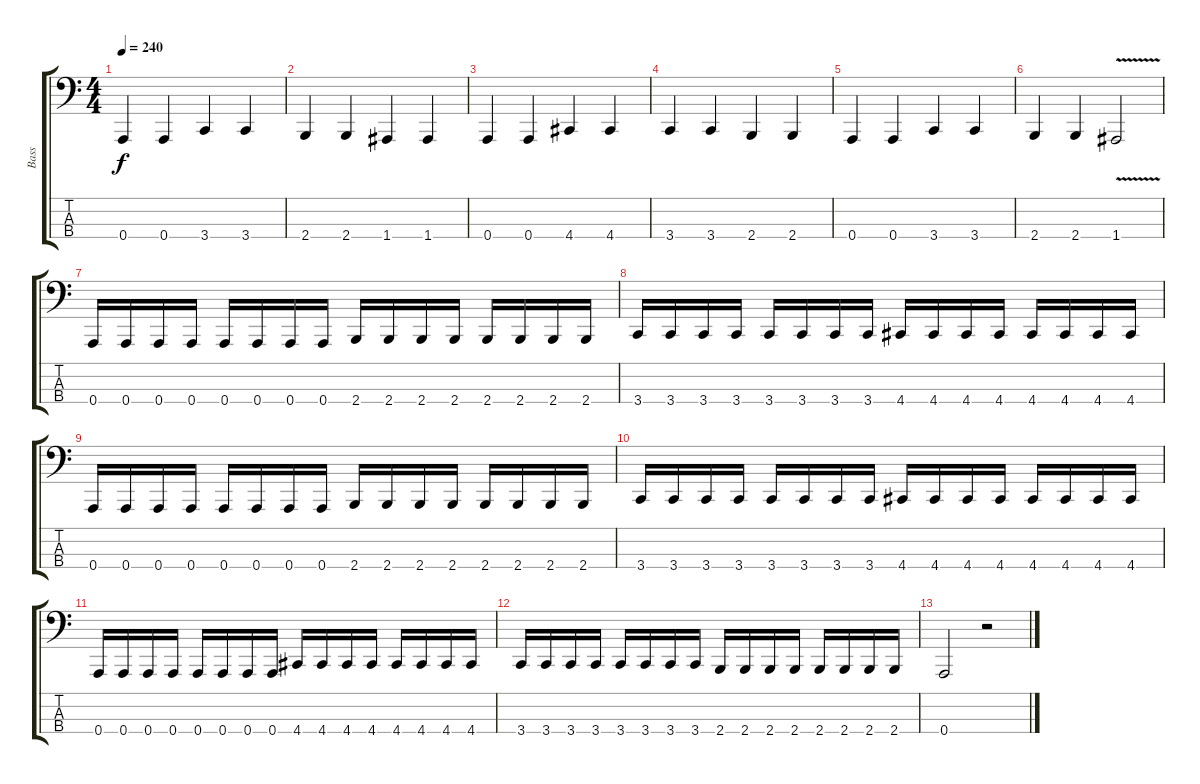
\track ("Bass" "Bass") {instrument electricbasspick}
\staff {score tabs}
\tuning (C2 G1 D1 A0) {hide}
\ts (4 4)
\tempo 240
\clef f4
\ks c
0.4.4{dy f} 0.4.4 3.4.4 3.4.4 |
2.4.4 2.4.4 1.4.4 1.4.4 |
0.4.4 0.4.4 4.4.4 4.4.4 |
3.4.4 3.4.4 2.4.4 2.4.4 |
0.4.4 0.4.4 3.4.4 3.4.4 |
2.4.4 2.4.4 1.4{v}.2 |
0.4.16 0.4.16 0.4.16 0.4.16 0.4.16 0.4.16 0.4.16 0.4.16 2.4.16 2.4.16 2.4.16 2.4.16 2.4.16 2.4.16 2.4.16 2.4.16 |
3.4.16 3.4.16 3.4.16 3.4.16 3.4.16 3.4.16 3.4.16 3.4.16 4.4.16 4.4.16 4.4.16 4.4.16 4.4.16 4.4.16 4.4.16 4.4.16 |
0.4.16 0.4.16 0.4.16 0.4.16 0.4.16 0.4.16 0.4.16 0.4.16 2.4.16 2.4.16 2.4.16 2.4.16 2.4.16 2.4.16 2.4.16 2.4.16 |
3.4.16 3.4.16 3.4.16 3.4.16 3.4.16 3.4.16 3.4.16 3.4.16 4.4.16 4.4.16 4.4.16 4.4.16 4.4.16 4.4.16 4.4.16 4.4.16 |
0.4.16 0.4.16 0.4.16 0.4.16 0.4.16 0.4.16 0.4.16 0.4.16 4.4.16 4.4.16 4.4.16 4.4.16 4.4.16 4.4.16 4.4.16 4.4.16 |
3.4.16 3.4.16 3.4.16 3.4.16 3.4.16 3.4.16 3.4.16 3.4.16 2.4.16 2.4.16 2.4.16 2.4.16 2.4.16 2.4.16 2.4.16 2.4.16 |
0.4.2 r.2
